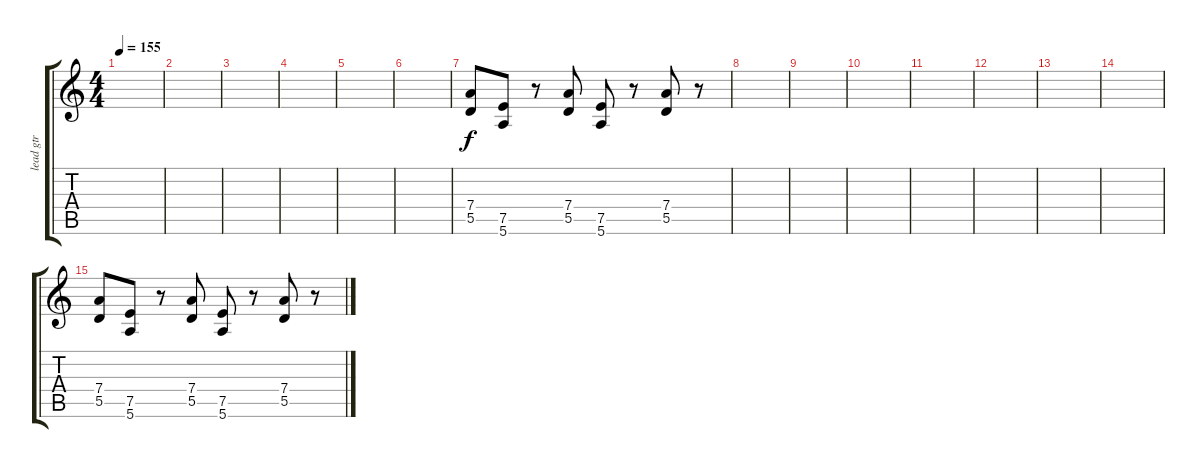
\track ("lead gtr" "lead gtr") {instrument overdrivenguitar}
\staff {score tabs}
\tuning (E4 B3 G3 D3 A2 E2) {hide}
\ts (4 4)
\tempo 155
\clef g2
\ks c
|
|
|
|
|
|
(7.4 5.5).8 (7.5 5.6).8 r.8 (7.4 5.5).8 (7.5 5.6).8 r.8 (7.4 5.5).8 r.8 |
|
|
|
|
|
|
|
(7.4 5.5).8 (7.5 5.6).8 r.8 (7.4 5.5).8 (7.5 5.6).8 r.8 (7.4 5.5).8 r.8
